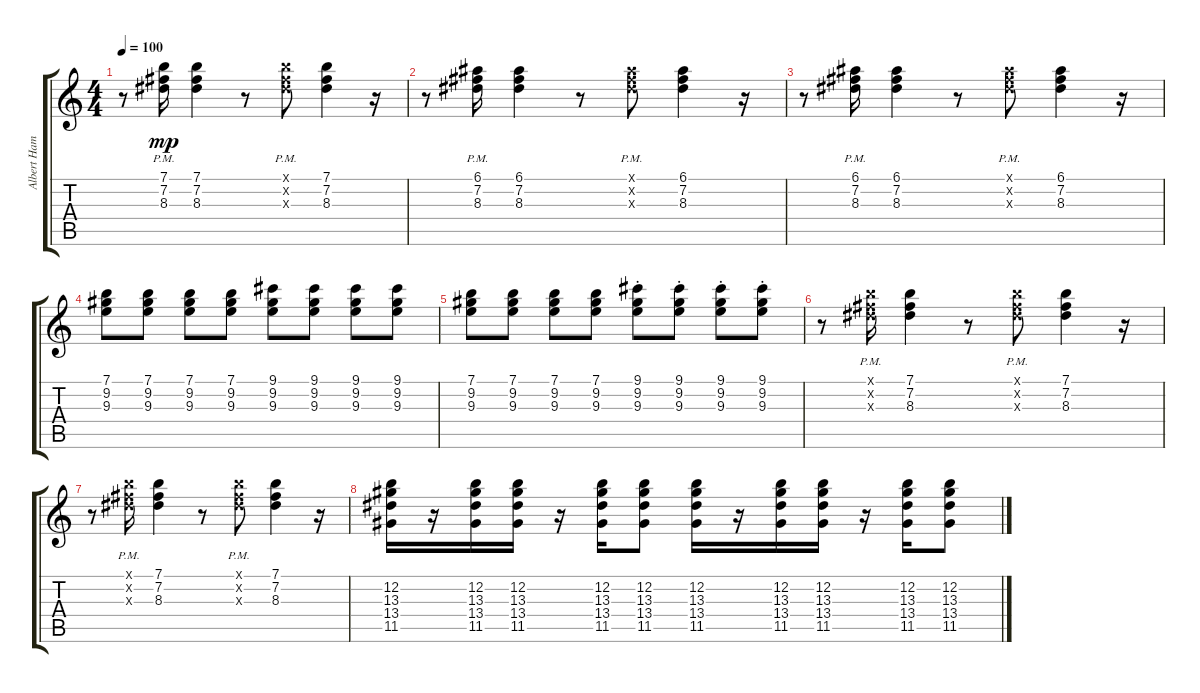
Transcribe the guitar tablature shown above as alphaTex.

\track ("Albert Hammond Jr. (Rythm Guitar)" "Albert Ham") {instrument electricguitarjazz}
\staff {score tabs}
\tuning (E4 B3 G3 D3 A2 E2) {hide}
\ts (4 4)
\tempo 100
\clef g2
\ks c
r.8{dy mp} (7.1{pm} 7.2{pm} 8.3{pm}).16 (7.1 7.2 8.3).4 r.8 (7.1{pm x} 7.2{pm x} 8.3{pm x}).8 (7.1 7.2 8.3).4 r.16 |
r.8 (6.1{pm} 7.2{pm} 8.3{pm}).16 (6.1 7.2 8.3).4 r.8 (6.1{pm x} 7.2{pm x} 8.3{pm x}).8 (6.1 7.2 8.3).4 r.16 |
r.8 (6.1{pm} 7.2{pm} 8.3{pm}).16 (6.1 7.2 8.3).4 r.8 (6.1{pm x} 7.2{pm x} 8.3{pm x}).8 (6.1 7.2 8.3).4 r.16 |
(7.1 9.2 9.3).8 (7.1 9.2 9.3).8 (7.1 9.2 9.3).8 (7.1 9.2 9.3).8 (9.1 9.2 9.3).8 (9.1 9.2 9.3).8 (9.1 9.2 9.3).8 (9.1 9.2 9.3).8 |
(7.1 9.2 9.3).8 (7.1 9.2 9.3).8 (7.1 9.2 9.3).8 (7.1 9.2 9.3).8 (9.1{st} 9.2{st} 9.3{st}).8 (9.1{st} 9.2{st} 9.3{st}).8 (9.1{st} 9.2{st} 9.3{st}).8 (9.1{st} 9.2{st} 9.3{st}).8 |
r.8 (7.1{pm x} 7.2{pm x} 8.3{pm x}).16 (7.1 7.2 8.3).4 r.8 (7.1{pm x} 7.2{pm x} 8.3{pm x}).8 (7.1 7.2 8.3).4 r.16 |
r.8 (7.1{pm x} 7.2{pm x} 8.3{pm x}).16 (7.1 7.2 8.3).4 r.8 (7.1{pm x} 7.2{pm x} 8.3{pm x}).8 (7.1 7.2 8.3).4 r.16 |
(12.2 13.3 13.4 11.5).16 r.16 (12.2 13.3 13.4 11.5).16 (12.2 13.3 13.4 11.5).16 r.16 (12.2 13.3 13.4 11.5).16 (12.2 13.3 13.4 11.5).8 (12.2 13.3 13.4 11.5).16 r.16 (12.2 13.3 13.4 11.5).16 (12.2 13.3 13.4 11.5).16 r.16 (12.2 13.3 13.4 11.5).16 (12.2 13.3 13.4 11.5).8
